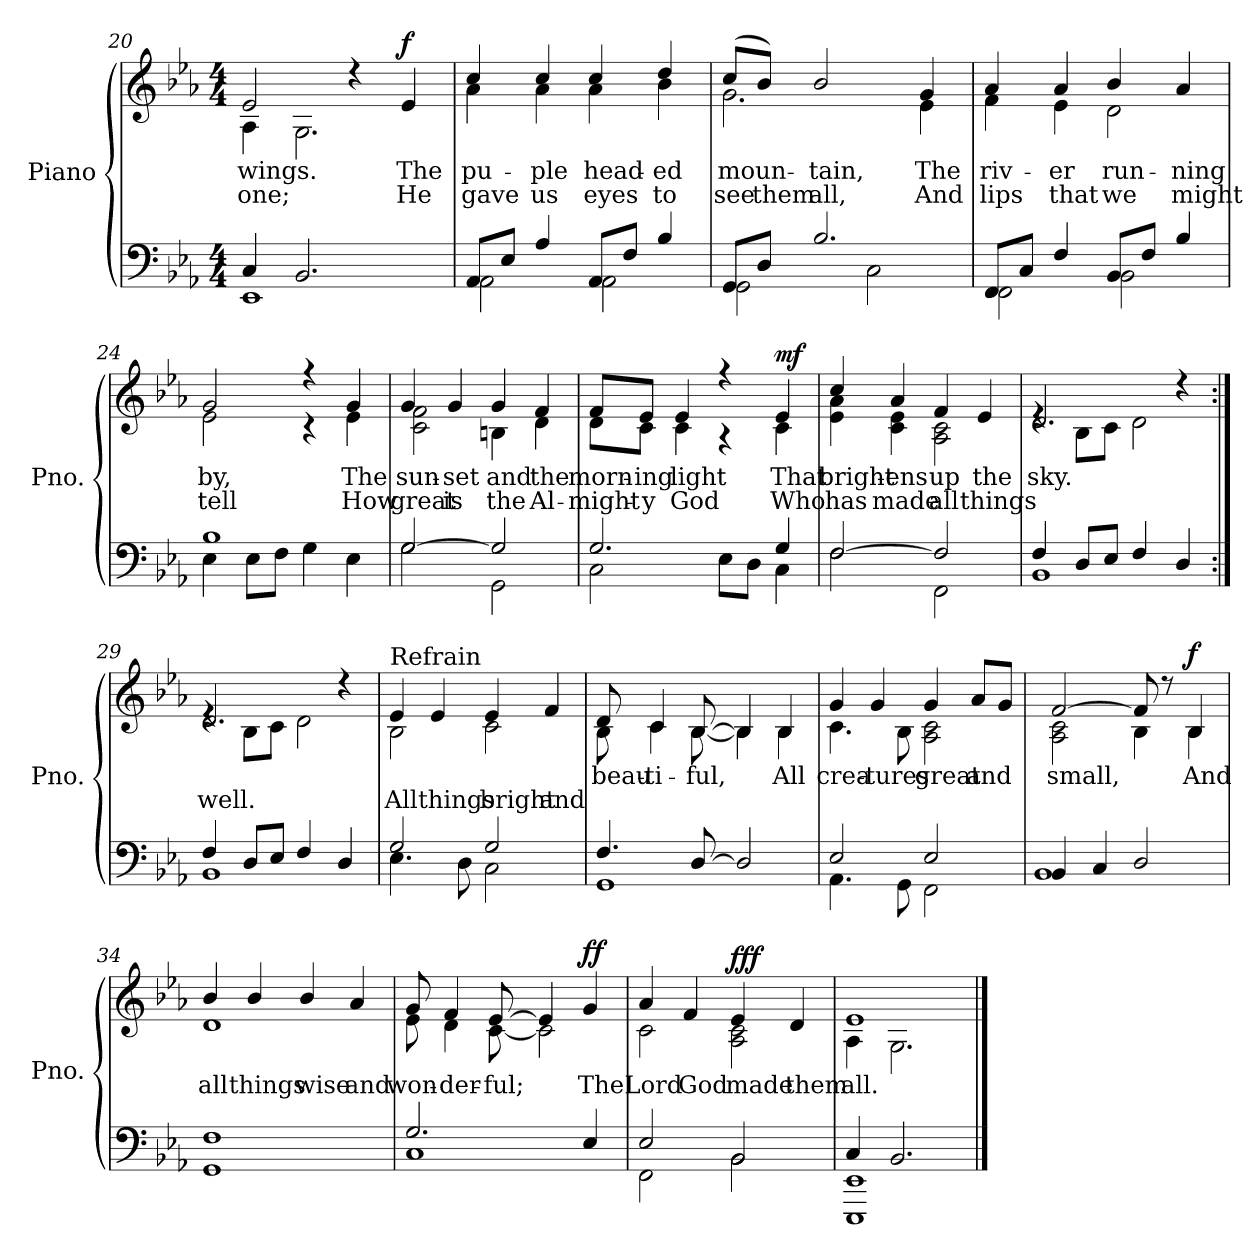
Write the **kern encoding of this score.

**kern	**kern	**text	**text	**dynam
*part1	*part1	*part1	*part1	*part1
*staff2	*staff1	*staff1	*staff1	*staff1/2
*I"Piano	*	*	*	*
*I'Pno.	*	*	*	*
*clefF4	*clefG2	*	*	*
*k[b-e-a-]	*k[b-e-a-]	*	*	*
*M4/4	*M4/4	*	*	*
=20	=20	=20	=20	=20
*^	*	*	*	*
!	!	!	!LO:LY:b	!LO:LY:b	!
*	*	*^	*	*	*
4C/	1EE-	2e-/	4A-\	wings.	-one;	.
2.BB-/	.	.	2.G\	.	.	.
.	.	4r	.	.	.	.
!	!	!	!	!LO:LY:b	!LO:LY:b	!LO:DY:b
.	.	4e-/	.	The	He	f
=21	=21	=21	=21	=21	=21	=21
!	!	!	!	!LO:LY:b	!LO:LY:b	!
8AA-/L	2AA-\	4cc/	4a-\	pu-	gave	.
8E-/J	.	.	.	.	.	.
!	!	!	!	!LO:LY:b	!LO:LY:b	!
4A-/	.	4cc/	4a-\	-ple	us	.
!	!	!	!	!LO:LY:b	!LO:LY:b	!
8AA-/L	2AA-\	4cc/	4a-\	head-	eyes	.
8F/J	.	.	.	.	.	.
!	!	!	!	!LO:LY:b	!LO:LY:b	!
4B-/	.	4dd/	4b-\	-ed	to	.
!!LO:LB:g=z	!!
=22	=22	=22	=22	=22	=22	=22
!	!	!	!	!LO:LY:b	!LO:LY:b	!
8GG/L	2GG\	(8cc/L	2.g\	moun-	see	.
!	!	!	!	!	!LO:LY:b	!
8D/J	.	8b-/J)	.	.	them	.
!	!	!	!	!LO:LY:b	!LO:LY:b	!
2.B-/	.	2b-/	.	-tain,	all,	.
.	2C\	.	.	.	.	.
!	!	!	!	!LO:LY:b	!LO:LY:b	!
.	.	4g/	4e-\	The	And	.
=23	=23	=23	=23	=23	=23	=23
!	!	!	!	!LO:LY:b	!LO:LY:b	!
8FF/L	2FF\	4a-/	4f\	riv-	lips	.
8C/J	.	.	.	.	.	.
!	!	!	!	!LO:LY:b	!LO:LY:b	!
4F/	.	4a-/	4e-\	-er	that	.
!	!	!	!	!LO:LY:b	!LO:LY:b	!
8BB-/L	2BB-\	4b-/	2d\	run-	we	.
8F/J	.	.	.	.	.	.
!	!	!	!	!LO:LY:b	!LO:LY:b	!
4B-/	.	4a-/	.	-ning	might	.
=24	=24	=24	=24	=24	=24	=24
!	!	!	!	!LO:LY:b	!LO:LY:b	!
1B-	4E-\	2g/	2e-\	by,	tell	.
.	8E-\L	.	.	.	.	.
.	8F\J	.	.	.	.	.
.	4G\	4r	4r	.	.	.
!	!	!	!	!LO:LY:b	!LO:LY:b	!
.	4E-\	4g/	4e-\	The	How	.
=25	=25	=25	=25	=25	=25	=25
!	!	!	!	!LO:LY:b	!LO:LY:b	!
[2G/	2G\	4g/	2c\ 2f\	sun-	great	.
!	!	!	!	!LO:LY:b	!LO:LY:b	!
.	.	4g/	.	-set	is	.
!	!	!	!	!LO:LY:b	!LO:LY:b	!
2G/]	2GG\	4g/	4Bn\	and	the	.
!	!	!	!	!LO:LY:b	!LO:LY:b	!
.	.	4f/	4d\	the	Al-	.
!!LO:LB:g=z	!!
=26	=26	=26	=26	=26	=26	=26
!	!	!	!	!LO:LY:b	!LO:LY:b	!
2.G/	2C\	8f/L	8d\L	morn-	-might-	.
!	!	!	!	!LO:LY:b	!LO:LY:b	!
.	.	8e-/J	8c\J	-ing	-y	.
!	!	!	!	!LO:LY:b	!LO:LY:b	!
.	.	4e-/	4c\	light	God	.
.	8E-\L	4r	4r	.	.	.
.	8D\J	.	.	.	.	.
!	!	!	!	!LO:LY:b	!LO:LY:b	!LO:DY:a
4G/	4C\	4e-/	4c\	That	Who	mf
=27	=27	=27	=27	=27	=27	=27
!	!	!	!	!LO:LY:b	!LO:LY:b	!
[2F/	2F\	4cc/	4e-\ 4a-\	bright-	has	.
!	!	!	!	!LO:LY:b	!LO:LY:b	!
.	.	4a-/	4c\ 4e-\	-ens	made	.
!	!	!	!	!LO:LY:b	!LO:LY:b	!
2F/]	2FF\	4f/	2A-\ 2c\	up	all	.
!	!	!	!	!LO:LY:b	!LO:LY:b	!
.	.	4e-/	.	the	things	.
=28	=28	=28	=28	=28	=28	=28
!	!	!	!	!LO:LY:b	!	!
4F/	1BB-	2.d/	4re	sky.	.	.
8D/L	.	.	8B-\L	.	.	.
8E-/J	.	.	8c\J	.	.	.
4F/	.	.	2d\	.	.	.
4D/	.	4r	.	.	.	.
=29:|!	=29:|!	=29:|!	=29:|!	=29:|!	=29:|!	=29:|!
!	!	!	!	!	!LO:LY:b	!
4F/	1BB-	2.d/	4re	.	well.	.
8D/L	.	.	8B-\L	.	.	.
8E-/J	.	.	8c\J	.	.	.
4F/	.	.	2d\	.	.	.
4D/	.	4r	.	.	.	.
=30	=30	=30	=30	=30	=30	=30
!	!	!LO:TX:a:t=Refrain	!	!	!	!
!	!	!	!	!	!LO:LY:b	!
2G/	4.E-\	4e-/	2B-\	.	All	.
!	!	!	!	!	!LO:LY:b	!
.	.	4e-/	.	.	things	.
.	8D\	.	.	.	.	.
!	!	!	!	!	!LO:LY:b	!
2G/	2C\	4e-/	2c\	.	bright	.
!	!	!	!	!	!LO:LY:b	!
.	.	4f/	.	.	and	.
!!LO:LB:g=z	!!
=31	=31	=31	=31	=31	=31	=31
!	!	!	!	!LO:LY:b	!	!
4.F/	1GG	8d/	8B-\	beau-	.	.
!	!	!	!	!LO:LY:b	!	!
.	.	4c/	4c\	-ti-	.	.
!	!	!	!	!LO:LY:b	!	!
[8D/	.	[8B-/	[8B-\	-ful,	.	.
2D/]	.	4B-/]	4B-\]	.	.	.
!	!	!	!	!LO:LY:b	!	!
.	.	4B-/	4B-\	All	.	.
=32	=32	=32	=32	=32	=32	=32
!	!	!	!	!LO:LY:b	!	!
2E-/	4.AA-\	4g/	4.c\	crea-	.	.
!	!	!	!	!LO:LY:b	!	!
.	.	4g/	.	-tures	.	.
.	8GG\	.	8B-\	.	.	.
!	!	!	!	!LO:LY:b	!	!
2E-/	2FF\	4g/	2A-\ 2c\	great	.	.
!	!	!	!	!LO:LY:b	!	!
.	.	8a-/L	.	and	.	.
.	.	8g/J	.	.	.	.
=33	=33	=33	=33	=33	=33	=33
!	!	!	!	!LO:LY:b	!	!
4BB-/	1BB-	[2f/	2A-\ 2c\	small,	.	.
4C/	.	.	.	.	.	.
2D/	.	8f/]	4B-\	.	.	.
.	.	8r	.	.	.	.
*	*	*MM100	*	*	*	*
!	!	!	!	!LO:LY:b	!	!LO:DY:a
.	.	4B-/	4B-\	And	.	f
=34	=34	=34	=34	=34	=34	=34
!	!	!	!	!LO:LY:b	!	!
1F	1GG	4b-/	1d	all	.	.
!	!	!	!	!LO:LY:b	!	!
.	.	4b-/	.	things	.	.
!	!	!	!	!LO:LY:b	!	!
.	.	4b-/	.	wise	.	.
!	!	!	!	!LO:LY:b	!	!
.	.	4a-/	.	and	.	.
!!LO:LB:g=z	!!
=35	=35	=35	=35	=35	=35	=35
!	!	!	!	!LO:LY:b	!	!
2.G/	1C	8g/	8e-\	won-	.	.
!	!	!	!	!LO:LY:b	!	!
.	.	4f/	4d\	-der-	.	.
!	!	!	!	!LO:LY:b	!	!
.	.	[8e-/	[8c\	-ful;	.	.
.	.	4e-/]	2c\]	.	.	.
*	*	*MM90	*	*	*	*
!	!	!	!	!LO:LY:b	!	!LO:DY:b
4E-/	.	4g/	.	The	.	ff
=36	=36	=36	=36	=36	=36	=36
!	!	!	!	!LO:LY:b	!	!
2E-/	2FF\	4a-/	2c\	Lord	.	.
!	!	!	!	!LO:LY:b	!	!
.	.	4f/	.	God	.	.
*	*	*MM80	*	*	*	*
!	!	!	!	!LO:LY:b	!	!LO:DY:a
2BB-/	2BB-\	4e-/	2A-\ 2c\	made	.	fff
!	!	!	!	!LO:LY:b	!	!
.	.	4d/	.	them	.	.
=37	=37	=37	=37	=37	=37	=37
*	*	*MM40	*	*	*	*
!	!	!	!	!LO:LY:b	!	!
4C/	1EEE- 1EE-	1e-	4A-\	all.	.	.
2.BB-/	.	.	2.G\	.	.	.
*v	*v	*	*	*	*	*
*	*v	*v	*	*	*
==	==	==	==	==
*-	*-	*-	*-	*-
